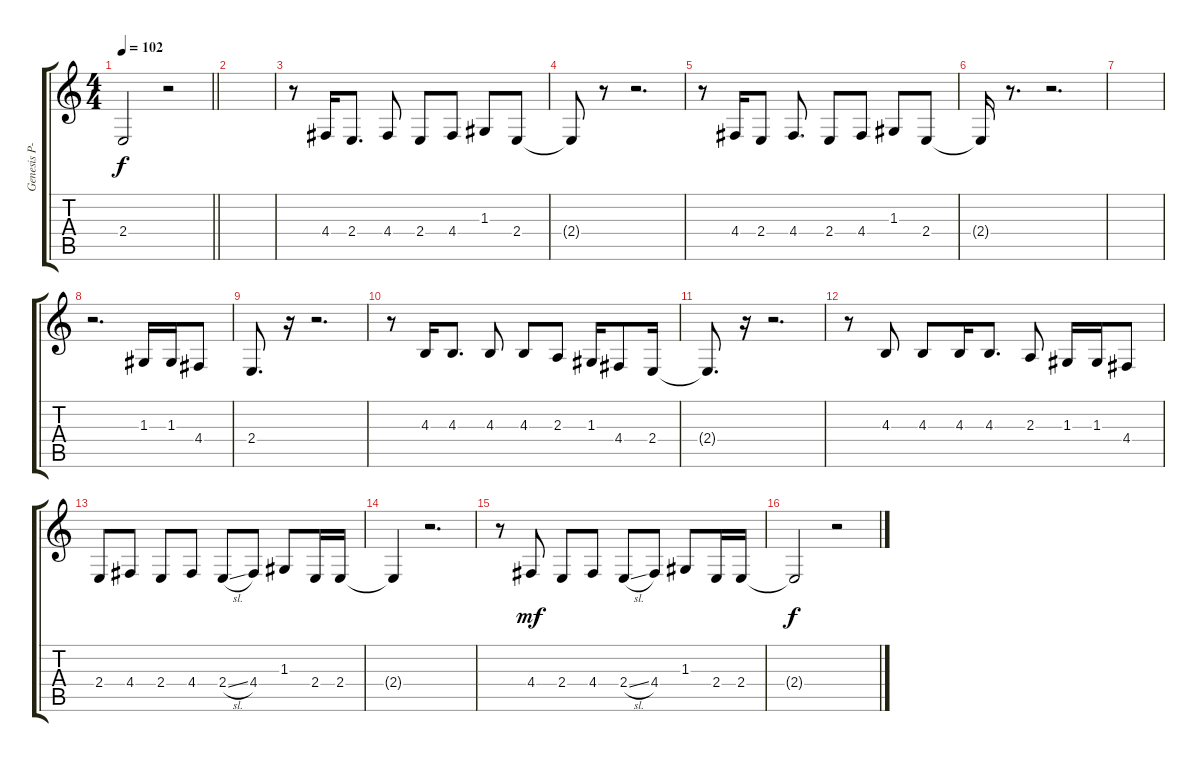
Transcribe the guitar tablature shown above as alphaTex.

\track ("Genesis P-Orridge" "Genesis P-") {instrument ocarina}
\staff {score tabs}
\tuning (E4 B3 G3 D3 A2 E2) {hide}
\ts (4 4)
\tempo 102
\clef g2
\barLineRight lightlight
\ks c
2.4{t}.2{dy f} r.2 |
\section ("" "")
|
r.8 4.4.16 2.4.8{d} 4.4.8 2.4.8 4.4.8 1.3.8 2.4.8 |
2.4{t}.8 r.8 r.2{d} |
r.8 4.4.16 2.4.8 4.4.8{d} 2.4.8 4.4.8 1.3.8 2.4.8 |
2.4{t}.16 r.8{d} r.2{d} |
|
r.2{d} 1.3.16 1.3.16 4.4.8 |
2.4.8{d} r.16 r.2{d} |
r.8 4.3.16 4.3.8{d} 4.3.8 4.3.8 2.3.8 1.3.16 4.4.8 2.4.16 |
2.4{t}.8{d} r.16 r.2{d} |
r.8 4.3.8 4.3.8 4.3.16 4.3.8{d} 2.3.8 1.3.16 1.3.16 4.4.8 |
2.4.8 4.4.8 2.4.8 4.4.8 2.4{sl}.8 4.4.8 1.3.8 2.4.16 2.4.16 |
2.4{t}.4 r.2{d} |
r.8 4.4.8{dy mf} 2.4.8 4.4.8 2.4{sl}.8 4.4.8 1.3.8 2.4.16 2.4.16 |
2.4{t}.2{dy f} r.2
